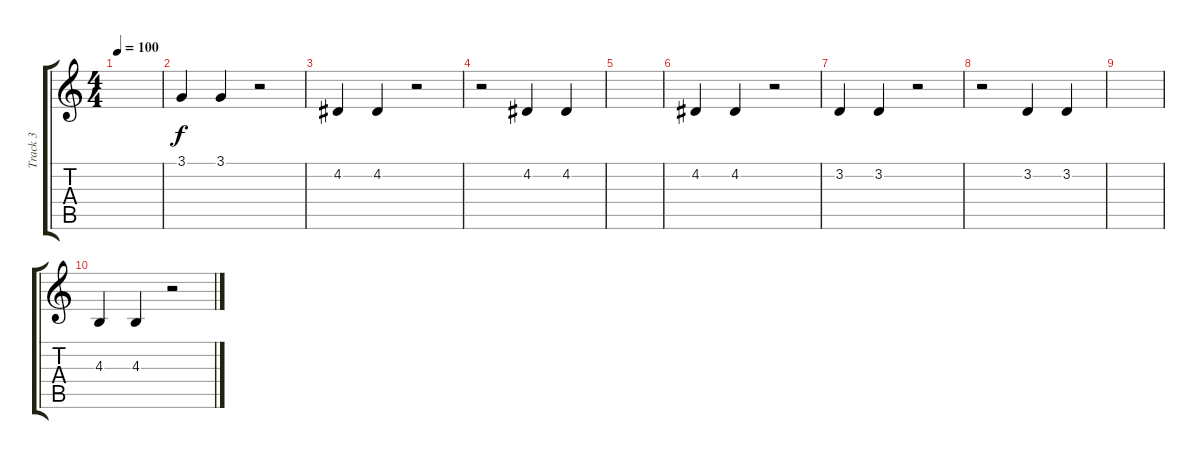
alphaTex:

\track ("Track 3" "Track 3") {instrument pizzicatostrings}
\staff {score tabs}
\tuning (E4 B3 G3 D3 A2 D2) {hide}
\ts (4 4)
\tempo 100
\clef g2
\ks c
|
3.1.4 3.1.4 r.2 |
4.2.4 4.2.4 r.2 |
r.2 4.2.4 4.2.4 |
|
4.2.4 4.2.4 r.2 |
3.2.4 3.2.4 r.2 |
r.2 3.2.4 3.2.4 |
|
4.3.4 4.3.4 r.2
